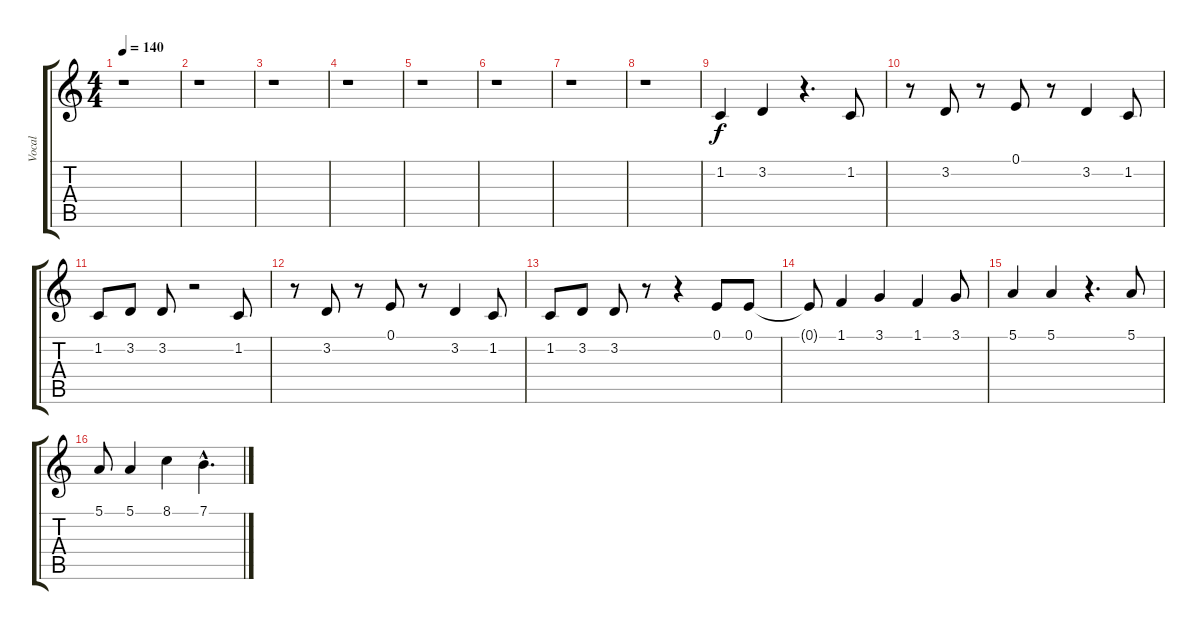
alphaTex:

\track ("Vocal" "Vocal") {instrument lead2sawtooth}
\staff {score tabs}
\tuning (E4 B3 G3 D3 A2 E2) {hide}
\ts (4 4)
\tempo 140
\clef g2
\ks c
r.1{dy f} |
r.1 |
r.1 |
r.1 |
r.1 |
r.1 |
r.1 |
r.1 |
1.2.4 3.2.4 r.4{d} 1.2.8 |
r.8 3.2.8 r.8 0.1.8 r.8 3.2.4 1.2.8 |
1.2.8 3.2.8 3.2.8 r.2 1.2.8 |
r.8 3.2.8 r.8 0.1.8 r.8 3.2.4 1.2.8 |
1.2.8 3.2.8 3.2.8 r.8 r.4 0.1.8 0.1.8 |
0.1{t}.8 1.1.4 3.1.4 1.1.4 3.1.8 |
5.1.4 5.1.4 r.4{d} 5.1.8 |
5.1.8 5.1.4 8.1.4 7.1{hac}.4{d}
